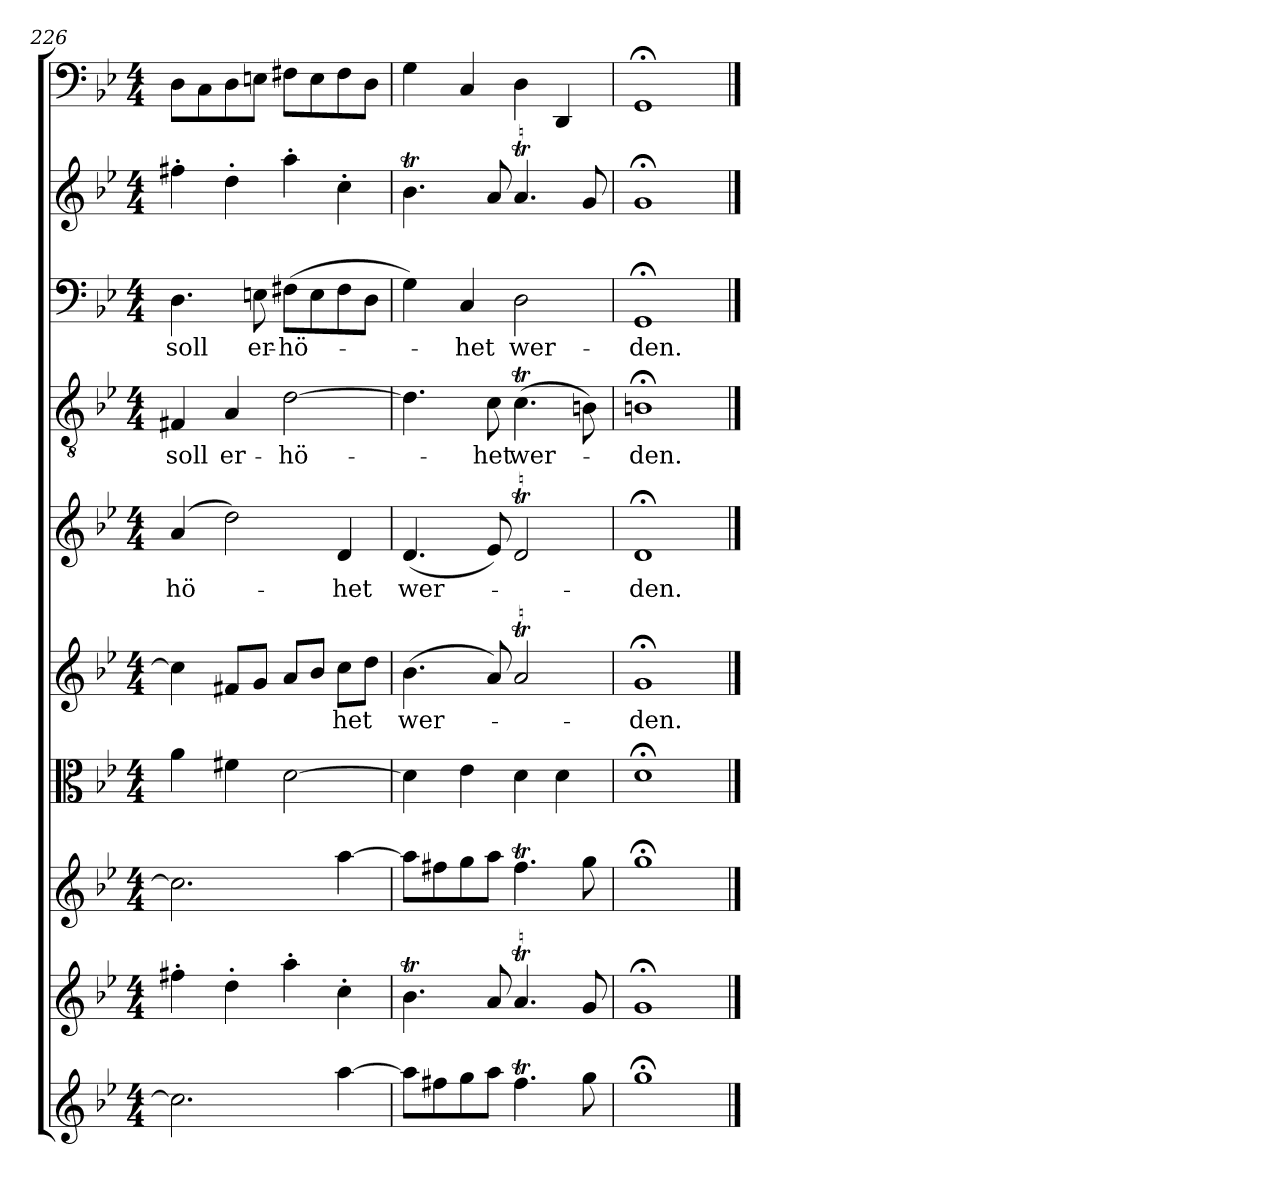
**kern	**kern	**kern	**kern	**kern	**text	**kern	**text	**kern	**text	**kern	**text	**kern	**kern
*part10	*part9	*part8	*part7	*part6	*part6	*part5	*part5	*part4	*part4	*part3	*part3	*part2	*part1
*staff10	*staff9	*staff8	*staff7	*staff6	*staff6	*staff5	*staff5	*staff4	*staff4	*staff3	*staff3	*staff2	*staff1
*clefG2	*clefG2	*clefG2	*clefC3	*clefG2	*	*clefG2	*	*clefGv2	*	*clefF4	*	*clefG2	*clefF4
*k[b-e-]	*k[b-e-]	*k[b-e-]	*k[b-e-]	*k[b-e-]	*	*k[b-e-]	*	*k[b-e-]	*	*k[b-e-]	*	*k[b-e-]	*k[b-e-]
*g:	*g:	*g:	*g:	*g:	*	*g:	*	*g:	*	*g:	*	*g:	*g:
*M4/4	*M4/4	*M4/4	*M4/4	*M4/4	*	*M4/4	*	*M4/4	*	*M4/4	*	*M4/4	*M4/4
=226	=226	=226	=226	=226	=226	=226	=226	=226	=226	=226	=226	=226	=226
2.cc\]	4ff#X'\	2.cc\]	4a\	4cc\]	.	(4a/	-hö-	4F#X/	soll	4.D\	soll	4ff#X'\	8D\L
.	.	.	.	.	.	.	.	.	.	.	.	.	8C\
.	4dd'\	.	4f#X\	8f#X/L	.	2dd\)	.	4A/	er-	.	.	4dd'\	8D\
.	.	.	.	8g/J	.	.	.	.	.	8En\	er-	.	8En\J
.	4aa'\	.	[2d\	8a/L	.	.	.	[2d\	-hö-	(8F#X\L	-hö-	4aa'\	8F#X\L
.	.	.	.	8b-/J	.	.	.	.	.	8E\	.	.	8E\
[4aa\	4cc'\	[4aa\	.	8cc\L	-het	4d/	-het	.	.	8F#\	.	4cc'\	8F#\
.	.	.	.	8dd\J	.	.	.	.	.	8D\J	.	.	8D\J
=227	=227	=227	=227	=227	=227	=227	=227	=227	=227	=227	=227	=227	=227
8aa\L]	4.b-T\	8aa\L]	4d\]	(4.b-\	wer-	(4.d/	wer-	4.d\]	.	4G\)	.	4.b-T\	4G\
8ff#X\	.	8ff#X\	.	.	.	.	.	.	.	.	.	.	.
8gg\	.	8gg\	4e-\	.	.	.	.	.	.	4C/	-het	.	4C/
8aa\J	8a/	8aa\J	.	8a/)	.	8e-/)	.	8c\	-het	.	.	8a/	.
4.ff#t\	4.aT/	4.ff#t\	4d\	2aT/	.	2dT/	.	(4.cT\	wer-	2D\	wer-	4.aT/	4D\
.	.	.	4d\	.	.	.	.	.	.	.	.	.	4DD/
8gg\	8g/	8gg\	.	.	.	.	.	8Bn\)	.	.	.	8g/	.
=228	=228	=228	=228	=228	=228	=228	=228	=228	=228	=228	=228	=228	=228
1gg;<\	1g;</	1gg;<\	1d;<\	1g;</	-den.	1d;</	-den.	1Bn;<\	-den.	1GG;</	-den.	1g;</	1GG;</
==	==	==	==	==	==	==	==	==	==	==	==	==	==
*-	*-	*-	*-	*-	*-	*-	*-	*-	*-	*-	*-	*-	*-
